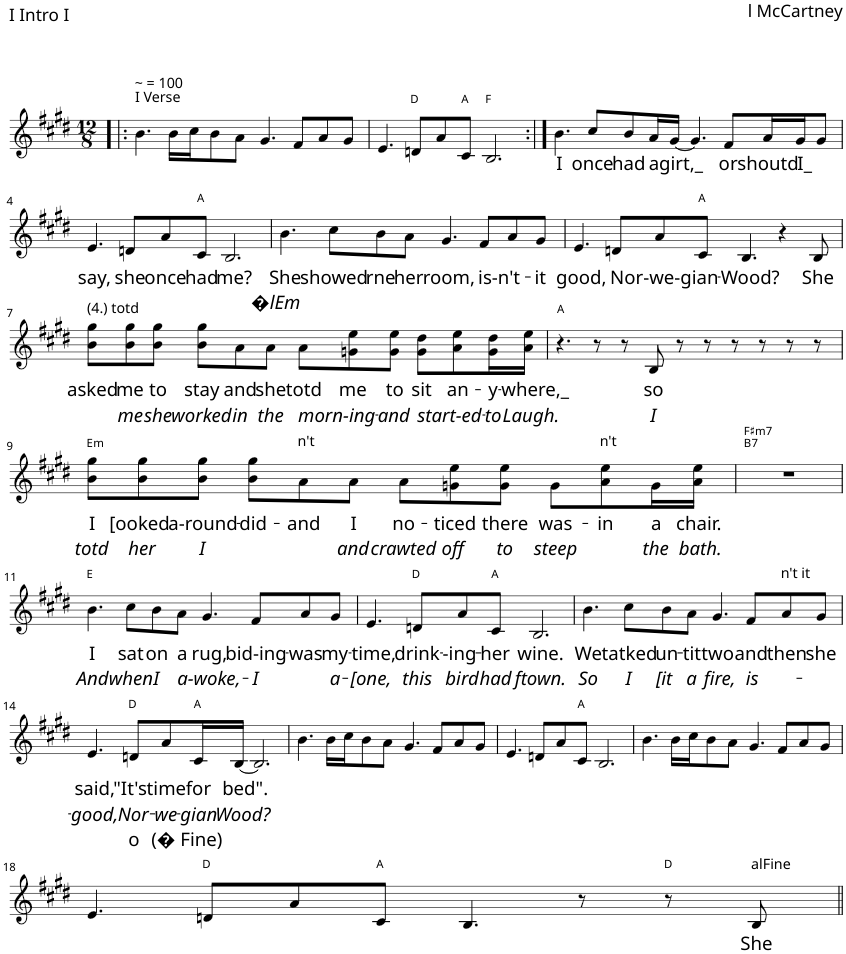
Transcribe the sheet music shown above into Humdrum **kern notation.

**kern	**text	**text	**text	**harte
*part1	*part1	*part1	*part1	*part1
*staff1	*staff1	*staff1	*staff1	*
*I"Piano	*	*	*	*
*I'Pno	*	*	*	*
*clefG2	*	*	*	*
*k[f#c#g#d#]	*	*	*	*
*M12/8	*	*	*	*
=1!|:	=1!|:	=1!|:	=1!|:	=1!|:
!LO:TX:a:t=I Verse	!	!	!	!
!LO:TX:a:t=~ = 100	!	!	!	!
4.b\	.	.	.	.
16b\LL	.	.	.	.
16cc#\J	.	.	.	.
8b\	.	.	.	.
8a\J	.	.	.	.
4.g#/	.	.	.	.
8f#/L	.	.	.	.
8a/	.	.	.	.
8g#/J	.	.	.	.
=2	=2	=2	=2	=2
4.e/	.	.	.	.
8dn/L	.	.	.	D:maj
8a/	.	.	.	.
8c#/J	.	.	.	A:maj
2.B/	.	.	.	F:maj
=3:|!	=3:|!	=3:|!	=3:|!	=3:|!
!	!LO:LY:b	!	!	!
4.b\	I	.	.	.
!	!LO:LY:b	!	!	!
8cc#/L	once	.	.	.
!	!LO:LY:b	!	!	!
8b/	had	.	.	.
!	!LO:LY:b	!	!	!
16a/L	a	.	.	.
!	!LO:LY:b	!	!	!
[16g#/JJ	girt,_	.	.	.
4.g#/]	.	.	.	.
!	!LO:LY:b	!	!	!
8f#/L	or	.	.	.
!	!LO:LY:b	!	!	!
16a/L	shoutd	.	.	.
!	!LO:LY:b	!	!	!
16g#/J	I_	.	.	.
8g#/J	.	.	.	.
!!LO:LB:g=z
=4	=4	=4	=4	=4
!	!LO:LY:b	!	!	!
4.e/	say,	.	.	.
!	!LO:LY:b	!	!	!
8dn/L	she	.	.	.
!	!LO:LY:b	!	!	!
8a/	once	.	.	.
!	!LO:LY:b	!	!	!
8c#/J	had	.	.	A:maj
!	!LO:LY:b	!	!	!
2.B/	me?	.	.	.
=5	=5	=5	=5	=5
!	!LO:LY:b	!LO:LY:b	!	!
4.b\	She	�lEm	.	.
!	!LO:LY:b	!	!	!
8cc#\L	showed	.	.	.
!	!LO:LY:b	!	!	!
8b\	rne	.	.	.
!	!LO:LY:b	!	!	!
8a\J	her	.	.	.
!	!LO:LY:b	!	!	!
4.g#/	room,	.	.	.
!	!LO:LY:b	!	!	!
8f#/L	is-n't-	.	.	.
8a/	.	.	.	.
!	!LO:LY:b	!	!	!
8g#/J	-it	.	.	.
=6	=6	=6	=6	=6
!	!LO:LY:b	!	!	!
4.e/	good,	.	.	.
!	!LO:LY:b	!	!	!
8dn/L	Nor-we-gian-	.	.	.
8a/	.	.	.	.
8c#/J	.	.	.	A:maj
!	!LO:LY:b	!	!	!
4.B/	-Wood?	.	.	.
4r	.	.	.	.
!	!LO:LY:b	!	!	!
8B/	She	.	.	.
!!LO:LB:g=z
=7	=7	=7	=7	=7
!LO:TX:a:t=(4.) totd	!	!	!	!
!	!LO:LY:b	!	!	!
8b\ 8gg#\L	asked	.	.	.
!	!LO:LY:b	!LO:LY:b	!	!
8b\ 8gg#\	me	me	.	.
!	!LO:LY:b	!LO:LY:b	!	!
8b\ 8gg#\J	to	she	.	.
!	!LO:LY:b	!LO:LY:b	!	!
8b\ 8gg#\L	stay	worked	.	.
!	!LO:LY:b	!LO:LY:b	!	!
8a\	and	in	.	.
!	!LO:LY:b	!LO:LY:b	!	!
8a\J	she	the	.	.
!	!LO:LY:b	!LO:LY:b	!	!
8a\L	totd	morn-ing-	.	.
!	!LO:LY:b	!	!	!
8gn\ 8ee\	me	.	.	.
!	!LO:LY:b	!LO:LY:b	!	!
8g\ 8ee\J	to	-and	.	.
!	!LO:LY:b	!LO:LY:b	!	!
8g\ 8dd#\L	sit	start-ed-	.	.
!	!LO:LY:b	!	!	!
8a\ 8ee\	an-	.	.	.
!	!LO:LY:b	!LO:LY:b	!	!
16g\ 16dd#\L	-y-	-to	.	.
!	!LO:LY:b	!LO:LY:b	!	!
16a\ 16ee\JJ	-where,_	Laugh.	.	.
=8	=8	=8	=8	=8
4.r	.	.	.	A:maj
8r	.	.	.	.
8r	.	.	.	.
!	!LO:LY:b	!LO:LY:b	!	!
8B/	so	I	.	.
8r	.	.	.	.
8r	.	.	.	.
8r	.	.	.	.
8r	.	.	.	.
8r	.	.	.	.
8r	.	.	.	.
!!LO:LB:g=z
=9	=9	=9	=9	=9
!	!LO:LY:b	!LO:LY:b	!	!LO:H:kt=m
8b\ 8gg#\L	I	totd	.	E:min
!	!LO:LY:b	!LO:LY:b	!	!
8b\ 8gg#\	[ooked	her	.	.
!	!LO:LY:b	!LO:LY:b	!	!
8b\ 8gg#\J	a-round-	I	.	.
!	!LO:LY:b	!	!	!
8b\ 8gg#\L	-did-	.	.	.
!LO:TX:a:t=n't	!	!	!	!
!	!LO:LY:b	!	!	!
8a\	-and	.	.	.
!	!LO:LY:b	!LO:LY:b	!	!
8a\J	I	and	.	.
!	!LO:LY:b	!LO:LY:b	!	!
8a\L	no-	crawted	.	.
!	!LO:LY:b	!LO:LY:b	!	!
8gn\ 8ee\	-ticed	off	.	.
!	!LO:LY:b	!LO:LY:b	!	!
8g\ 8ee\J	there	to	.	.
!	!LO:LY:b	!LO:LY:b	!	!
8g\L	was-	steep	.	.
!LO:TX:a:t=n't	!	!	!	!
!	!LO:LY:b	!	!	!
8a\ 8ee\	-in	.	.	.
!	!LO:LY:b	!LO:LY:b	!	!
16g\L	a	the	.	.
!	!LO:LY:b	!LO:LY:b	!	!
16a\ 16ee\JJ	chair.	bath.	.	.
=10	=10	=10	=10	=10
!	!	!	!	!LO:H:n=1:kt=7
!	!	!	!	!LO:H:n=2:kt=m7
1.r	.	.	.	B:7 F#:min7
!!LO:LB:g=z
=11	=11	=11	=11	=11
!	!LO:LY:b	!LO:LY:b	!	!
4.b\	I	And	.	E:maj
!	!LO:LY:b	!LO:LY:b	!	!
8cc#\L	sat	when	.	.
!	!LO:LY:b	!LO:LY:b	!	!
8b\	on	I	.	.
!	!LO:LY:b	!LO:LY:b	!	!
8a\J	a	a-woke,-	.	.
!	!LO:LY:b	!	!	!
4.g#/	rug,	.	.	.
!	!LO:LY:b	!LO:LY:b	!	!
8f#/L	bid-ing-	-I	.	.
!	!LO:LY:b	!	!	!
8a/	-was	.	.	.
!	!LO:LY:b	!LO:LY:b	!	!
8g#/J	my-	a-	.	.
=12	=12	=12	=12	=12
!	!LO:LY:b	!LO:LY:b	!	!
4.e/	-time,	-[one,	.	.
!	!LO:LY:b	!LO:LY:b	!	!
8dn/L	drink-	this	.	D:maj
!	!LO:LY:b	!LO:LY:b	!	!
8a/	--ing-	bird	.	.
!	!LO:LY:b	!LO:LY:b	!	!
8c#/J	-her	had	.	A:maj
!	!LO:LY:b	!LO:LY:b	!	!
2.B/	wine.	ftown.	.	.
=13	=13	=13	=13	=13
!	!LO:LY:b	!LO:LY:b	!	!
4.b\	We	So	.	.
!	!LO:LY:b	!LO:LY:b	!	!
8cc#\L	tatked	I	.	.
!	!LO:LY:b	!LO:LY:b	!	!
8b\	un-	[it	.	.
!	!LO:LY:b	!LO:LY:b	!	!
8a\J	-tit	a	.	.
!	!LO:LY:b	!LO:LY:b	!	!
4.g#/	two	fire,	.	.
!	!LO:LY:b	!LO:LY:b	!	!
8f#/L	and	is-	.	.
!LO:TX:a:t=n't it	!	!	!	!
!	!LO:LY:b	!	!	!
8a/	then	.	.	.
!	!LO:LY:b	!	!	!
8g#/J	she	.	.	.
!!LO:LB:g=z
=14	=14	=14	=14	=14
!	!LO:LY:b	!LO:LY:b	!	!
4.e/	said,	-good,	.	.
!	!LO:LY:b	!LO:LY:b	!LO:LY:b	!
8dn/L	"It's	Nor-	o	D:maj
!	!LO:LY:b	!LO:LY:b	!	!
8a/	time	-we-	.	.
!	!LO:LY:b	!LO:LY:b	!LO:LY:b	!
16c#/L	for	-gian	(� Fine)	A:maj
!	!LO:LY:b	!LO:LY:b	!	!
[16B/JJ	bed".	Wood?	.	.
2.B/]	.	.	.	.
=15	=15	=15	=15	=15
4.b\	.	.	.	.
16b\LL	.	.	.	.
16cc#\J	.	.	.	.
8b\	.	.	.	.
8a\J	.	.	.	.
4.g#/	.	.	.	.
8f#/L	.	.	.	.
8a/	.	.	.	.
8g#/J	.	.	.	.
=16	=16	=16	=16	=16
4.e/	.	.	.	.
8dn/L	.	.	.	.
8a/	.	.	.	.
8c#/J	.	.	.	A:maj
2.B/	.	.	.	.
=17	=17	=17	=17	=17
4.b\	.	.	.	.
16b\LL	.	.	.	.
16cc#\J	.	.	.	.
8b\	.	.	.	.
8a\J	.	.	.	.
4.g#/	.	.	.	.
8f#/L	.	.	.	.
8a/	.	.	.	.
8g#/J	.	.	.	.
!!LO:LB:g=z
=18	=18	=18	=18	=18
4.e/	.	.	.	.
8dn/L	.	.	.	D:maj
8a/	.	.	.	.
8c#/J	.	.	.	A:maj
4.B/	.	.	.	.
8r	.	.	.	.
8r	.	.	.	D:maj
!LO:TX:a:t=alFine	!	!	!	!
!	!LO:LY:b	!	!	!
8B/	She	.	.	.
=||	=||	=||	=||	=||
*-	*-	*-	*-	*-
